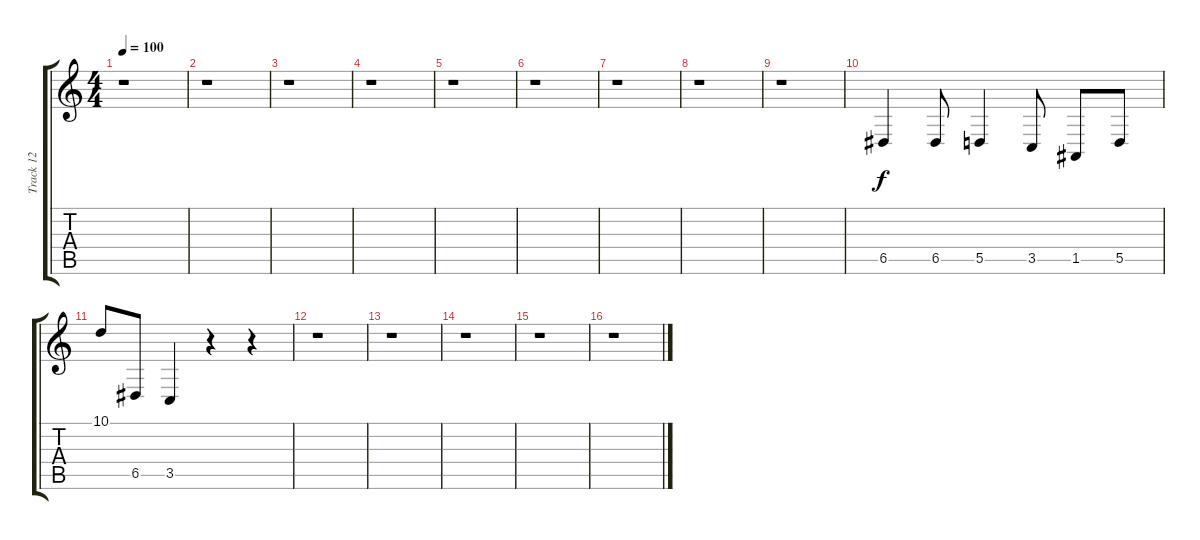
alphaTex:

\track ("Track 12" "Track 12") {instrument choiraahs}
\staff {score tabs}
\tuning (E4 B3 G3 D3 A2 E2) {hide}
\ts (4 4)
\tempo 100
\clef g2
\ks c
r.1{dy f} |
r.1 |
r.1 |
r.1 |
r.1 |
r.1 |
r.1 |
r.1 |
r.1 |
6.5.4 6.5.8 5.5.4 3.5.8 1.5.8 5.5.8 |
10.1.8 6.5.8 3.5.4 r.4 r.4 |
r.1 |
r.1 |
r.1 |
r.1 |
r.1
